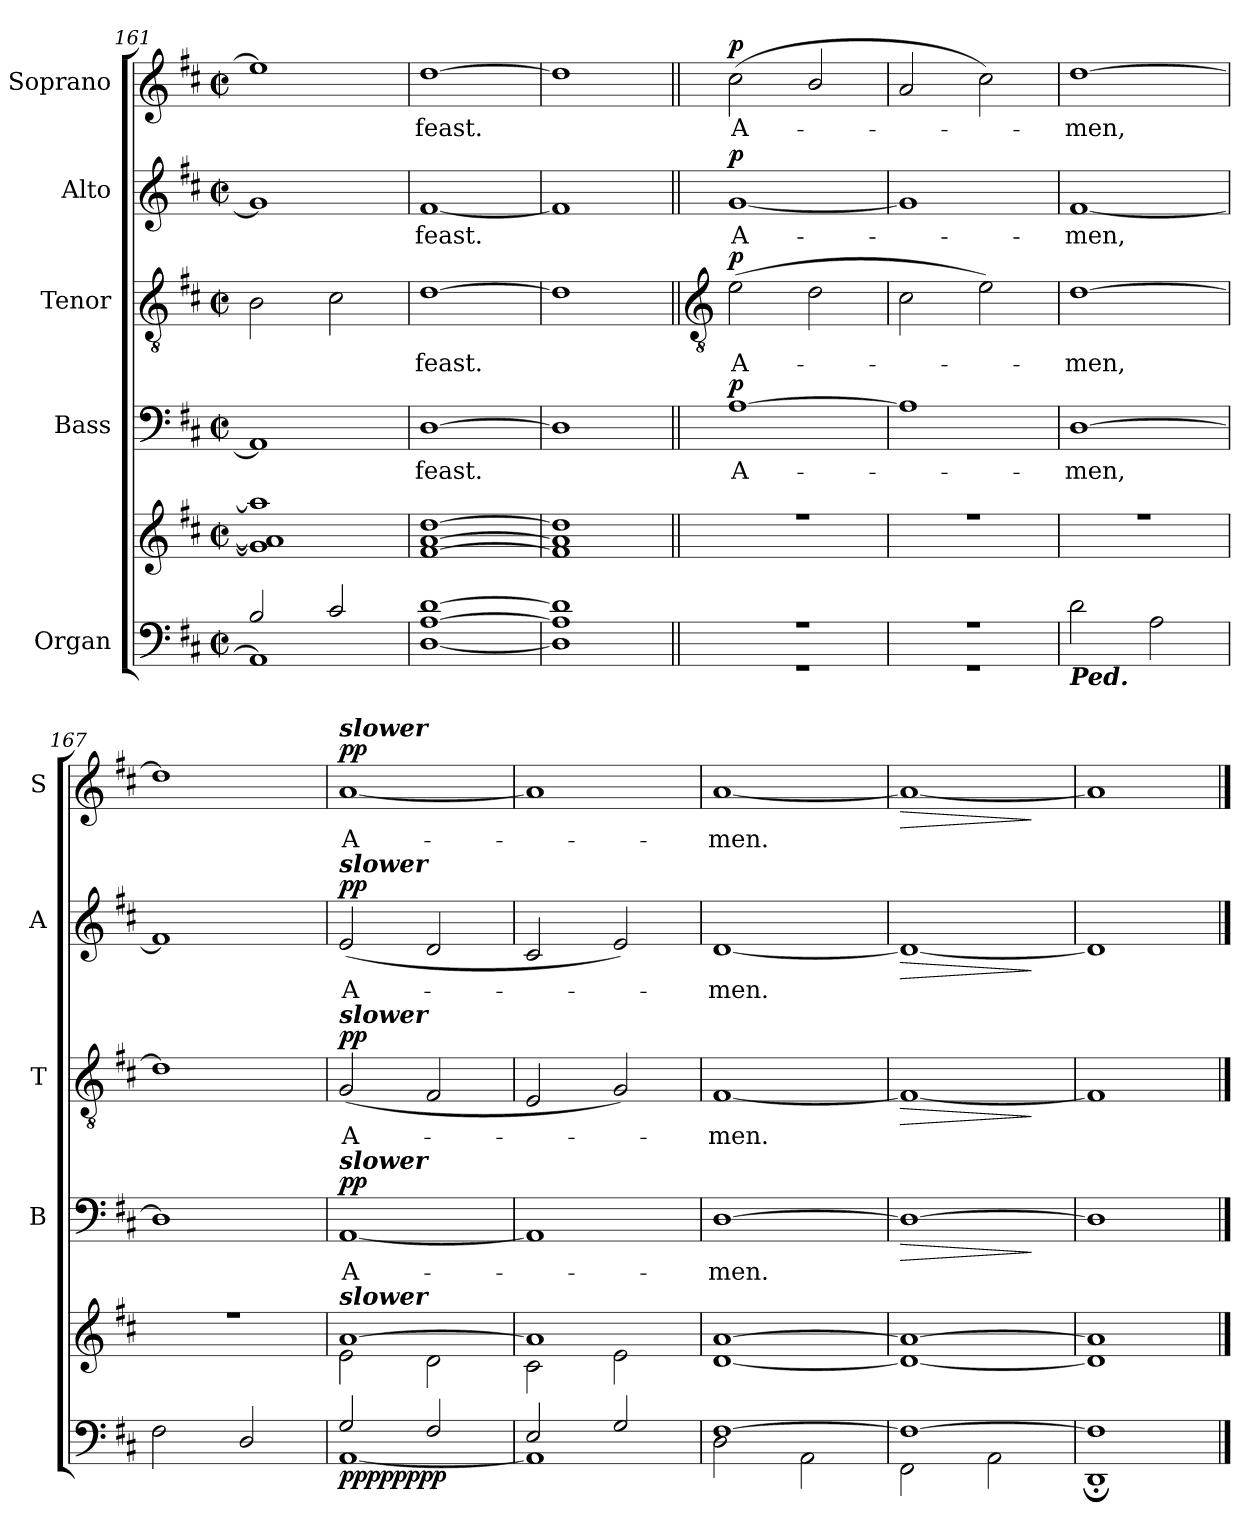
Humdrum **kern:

**kern	**kern	**dynam	**kern	**text	**dynam	**kern	**text	**dynam	**kern	**text	**dynam	**kern	**text	**dynam
*part5	*part5	*part5	*part4	*part4	*part4	*part3	*part3	*part3	*part2	*part2	*part2	*part1	*part1	*part1
*staff6	*staff5	*staff5/6	*staff4	*staff4	*staff4	*staff3	*staff3	*staff3	*staff2	*staff2	*staff2	*staff1	*staff1	*staff1
*I"Organ	*	*	*I"Bass	*	*	*I"Tenor	*	*	*I"Alto	*	*	*I"Soprano	*	*
*	*	*	*I'B	*	*	*I'T	*	*	*I'A	*	*	*I'S	*	*
*clefF4	*clefG2	*	*clefF4	*	*	*clefGv2	*	*	*clefG2	*	*	*clefG2	*	*
*k[f#c#]	*k[f#c#]	*	*k[f#c#]	*	*	*k[f#c#]	*	*	*k[f#c#]	*	*	*k[f#c#]	*	*
*D:	*D:	*	*D:	*	*	*D:	*	*	*D:	*	*	*D:	*	*
*M2/2	*M2/2	*	*M2/2	*	*	*M2/2	*	*	*M2/2	*	*	*M2/2	*	*
*met(c|)	*met(c|)	*	*met(c|)	*	*	*met(c|)	*	*	*met(c|)	*	*	*met(c|)	*	*
=161	=161	=161	=161	=161	=161	=161	=161	=161	=161	=161	=161	=161	=161	=161
*^	*^	*	*	*	*	*	*	*	*	*	*	*	*	*
2B/	1AA\]	1g/] 1a/] 1aa/]	1ryy	.	1AA]	.	.	2B	.	.	1g]	.	.	1ee]	.	.
2c#/	.	.	.	.	.	.	.	2c#	.	.	.	.	.	.	.	.
=162	=162	=162	=162	=162	=162	=162	=162	=162	=162	=162	=162	=162	=162	=162	=162	=162
!	!	!	!	!	!	!LO:LY:b	!	!	!LO:LY:b	!	!	!LO:LY:b	!	!	!LO:LY:b	!
[1A/ [1d/	[1D\	[1f#/ [1a/ [1dd/	1ryy	.	[1D	feast.	.	[1d	feast.	.	[1f#	feast.	.	[1dd	feast.	.
=163	=163	=163	=163	=163	=163	=163	=163	=163	=163	=163	=163	=163	=163	=163	=163	=163
1A/] 1d/]	1D\]	1f#/] 1a/] 1dd/]	1ryy	.	1D]	.	.	1d]	.	.	1f#]	.	.	1dd]	.	.
!!LO:LB:g=z
=164||	=164||	=164||	=164||	=164||	=164||	=164||	=164||	=164||	=164||	=164||	=164||	=164||	=164||	=164||	=164||	=164||
*	*	*	*	*	*	*	*	*clefGv2	*	*	*	*	*	*	*	*
!	!	!	!	!	!	!LO:LY:b	!LO:DY:b	!	!LO:LY:b	!LO:DY:b	!	!LO:LY:b	!LO:DY:b	!	!LO:LY:b	!LO:DY:b
1r	1r	1r	1ryy	.	[1A	A-	p	(>2e	A-	p	[1g	A-	p	(>2cc#	A-	p
.	.	.	.	.	.	.	.	2d	.	.	.	.	.	2b/	.	.
=165	=165	=165	=165	=165	=165	=165	=165	=165	=165	=165	=165	=165	=165	=165	=165	=165
1r	1r	1r	1ryy	.	1A]	.	.	2c#	.	.	1g]	.	.	2a	.	.
.	.	.	.	.	.	.	.	2e)	.	.	.	.	.	2cc#)	.	.
=166	=166	=166	=166	=166	=166	=166	=166	=166	=166	=166	=166	=166	=166	=166	=166	=166
!LO:TX:b:Bi:t=Ped.	!	!	!	!	!	!	!	!	!	!	!	!	!	!	!	!
!	!	!	!	!	!	!LO:LY:b	!	!	!LO:LY:b	!	!	!LO:LY:b	!	!	!LO:LY:b	!
1ryy	2d\	1r	1ryy	.	[1D	men,	.	[1d	men,	.	[1f#	men,	.	[1dd	men,	.
.	2A\	.	.	.	.	.	.	.	.	.	.	.	.	.	.	.
=167	=167	=167	=167	=167	=167	=167	=167	=167	=167	=167	=167	=167	=167	=167	=167	=167
1ryy	2F#\	1r	1ryy	.	1D]	.	.	1d]	.	.	1f#]	.	.	1dd]	.	.
.	2D/	.	.	.	.	.	.	.	.	.	.	.	.	.	.	.
=168	=168	=168	=168	=168	=168	=168	=168	=168	=168	=168	=168	=168	=168	=168	=168	=168
!	!	!	!	!	!	!	!	!	!	!	!	!	!	!LO:TX:a:Bi:t=slower	!	!
!	!	!	!	!	!	!	!	!	!	!	!LO:TX:a:Bi:t=slower	!	!	!	!	!
!	!	!	!	!	!	!	!	!LO:TX:a:Bi:t=slower	!	!	!	!	!	!	!	!
!	!	!	!	!	!LO:TX:a:Bi:t=slower	!	!	!	!	!	!	!	!	!	!	!
!	!	!LO:TX:a:Bi:t=slower	!	!	!	!	!	!	!	!	!	!	!	!	!	!
!	!	!	!	!LO:DY:b=2	!	!LO:LY:b	!	!	!LO:LY:b	!	!	!LO:LY:b	!	!	!LO:LY:b	!
!	!	!	!	!LO:DY:n=1:b=2	!	!	!	!	!	!	!	!	!	!	!	!
!	!	!	!	!LO:DY:n=2:b	!	!	!	!	!	!	!	!	!	!	!	!
!	!	!	!	!LO:DY:n=3:b	!	!	!LO:DY:b	!	!	!LO:DY:b	!	!	!LO:DY:b	!	!	!LO:DY:b
2G/	[1AA\	[1a/	2e\	pp pp pp pp	[1AA	A-	pp	(<2G	A-	pp	(<2e	A-	pp	[1a	A-	pp
2F#/	.	.	2d\	.	.	.	.	2F#	.	.	2d	.	.	.	.	.
=169	=169	=169	=169	=169	=169	=169	=169	=169	=169	=169	=169	=169	=169	=169	=169	=169
2E/	1AA\]	1a/]	2c#\	.	1AA]	.	.	2E	.	.	2c#	.	.	1a]	.	.
2G/	.	.	2e\	.	.	.	.	2G)	.	.	2e)	.	.	.	.	.
=170	=170	=170	=170	=170	=170	=170	=170	=170	=170	=170	=170	=170	=170	=170	=170	=170
!	!	!	!	!	!	!LO:LY:b	!	!	!LO:LY:b	!	!	!LO:LY:b	!	!	!LO:LY:b	!
[1F#/	2D\	[1a/	[1d\	.	[1D	men.	.	[1F#	men.	.	[1d	men.	.	[1a	men.	.
.	2AA\	.	.	.	.	.	.	.	.	.	.	.	.	.	.	.
=171	=171	=171	=171	=171	=171	=171	=171	=171	=171	=171	=171	=171	=171	=171	=171	=171
!	!	!	!	!	!	!	!LO:HP:b	!	!	!LO:HP:b	!	!	!LO:HP:b	!	!	!LO:HP:b
1F#/_	2FF#\	1a/_	1d\_	.	1D_	.	>	1F#_	.	>	1d_	.	>	1a_	.	>
.	2AA\	.	.	.	.	.	.	.	.	.	.	.	.	.	.	.
*v	*v	*	*	*	*	*	*	*	*	*	*	*	*	*	*	*
*	*v	*v	*	*	*	*	*	*	*	*	*	*	*	*	*
.	.	.	.	.	]	.	.	]	.	.	]	.	.	]
=172	=172	=172	=172	=172	=172	=172	=172	=172	=172	=172	=172	=172	=172	=172
*^	*^	*	*	*	*	*	*	*	*	*	*	*	*	*
1F#/]	1DD;\	1a/]	1d\]	.	1D]	.	.	1F#]	.	.	1d]	.	.	1a]	.	.
*v	*v	*	*	*	*	*	*	*	*	*	*	*	*	*	*	*
*	*v	*v	*	*	*	*	*	*	*	*	*	*	*	*	*
==	==	==	==	==	==	==	==	==	==	==	==	==	==	==
*-	*-	*-	*-	*-	*-	*-	*-	*-	*-	*-	*-	*-	*-	*-
